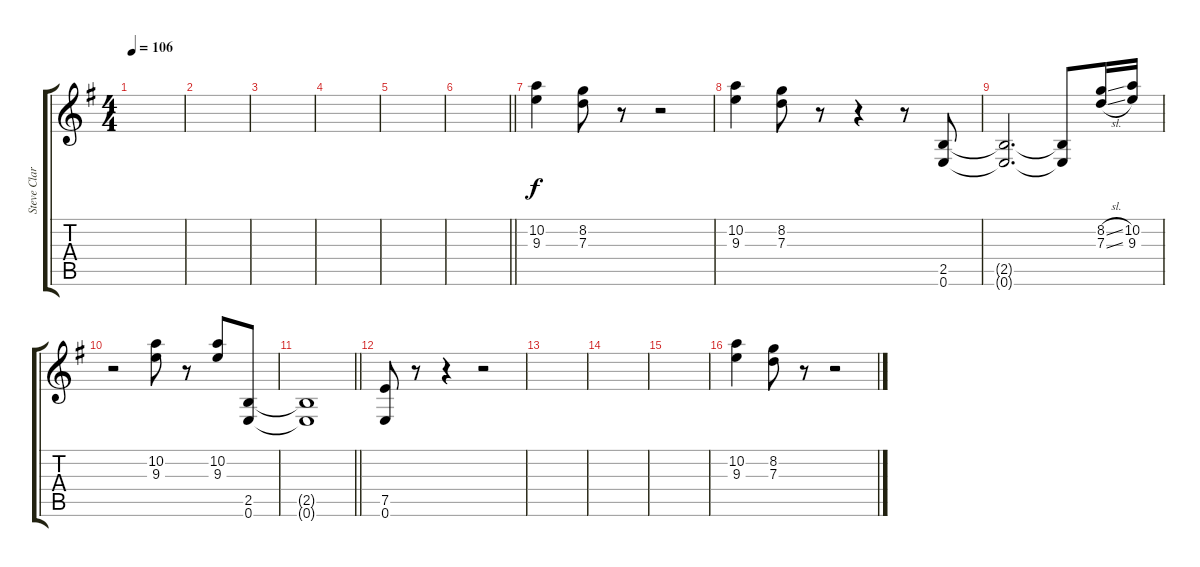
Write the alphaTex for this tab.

\track ("Steve Clark/Phil Collen" "Steve Clar") {instrument distortionguitar}
\staff {score tabs}
\tuning (E4 B3 G3 D3 A2 E2) {hide}
\ts (4 4)
\tempo 106
\clef g2
\ks eminor
|
|
|
|
|
\barLineRight lightlight
|
(10.2 9.3).4 (8.2 7.3).8 r.8 r.2 |
(10.2 9.3).4 (8.2 7.3).8 r.8 r.4 r.8 (2.5 0.6).8 |
(2.5{t} 0.6{t}).2{d} (2.5{t} 0.6{t}).8 (8.2{sl} 7.3{sl}).16 (10.2 9.3).16 |
r.2 (10.2 9.3).8 r.8 (10.2 9.3).8 (2.5 0.6).8 |
\barLineRight lightlight
(2.5{t} 0.6{t}).1 |
(7.5 0.6).8 r.8 r.4 r.2 |
|
|
|
(10.2 9.3).4 (8.2 7.3).8 r.8 r.2
